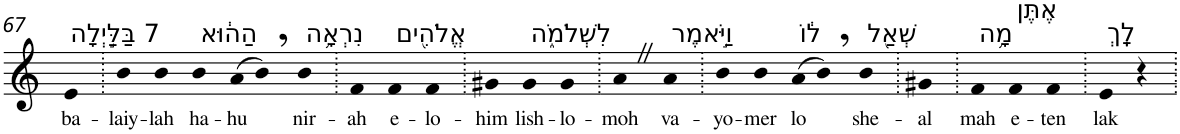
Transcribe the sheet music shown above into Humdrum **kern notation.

**kern	**text
*part1	*part1
*staff1	*staff1
*I"Piano	*
*I'Pno	*
!!LO:PB:g=z
*clefG2	*
*k[]	*
=67	=67
!LO:TX:a:t=7 בַּלַּ֣יְלָה	!
!	!LO:LY:b
4e	ba-
=68.	=68.
!	!LO:LY:b
4b	-laiy-
!	!LO:LY:b
4b	-lah
!LO:TX:a:t=הַה֔וּא	!
!	!LO:LY:b
4b	ha-
!	!LO:LY:b
(>8a	-hu
8b,)	.
!LO:TX:a:t=נִרְאָ֥ה	!
!	!LO:LY:b
4b	nir-
=69.	=69.
!	!LO:LY:b
4f	-ah
!LO:TX:a:t=אֱלֹהִ֖ים	!
!	!LO:LY:b
4f	e-
!	!LO:LY:b
4f	-lo-
=70.	=70.
!	!LO:LY:b
4g#X	-him
!LO:TX:a:t=לִשְׁלֹמֹ֑ה	!
!	!LO:LY:b
4g#	lish-
!	!LO:LY:b
4g#	-lo-
=71.	=71.
!	!LO:LY:b
4aZ	-moh
!LO:TX:a:t=וַיֹּ֣אמֶר	!
!	!LO:LY:b
4a	va-
=72.	=72.
!	!LO:LY:b
4b	-yo-
!	!LO:LY:b
4b	-mer
!LO:TX:a:t=ל֔וֹ	!
!	!LO:LY:b
(>8a	lo
8b,)	.
!LO:TX:a:t=שְׁאַ֖ל	!
!	!LO:LY:b
4b	she-
=73.	=73.
!	!LO:LY:b
4g#X	-al
=74.	=74.
!LO:TX:a:t=מָ֥ה	!
!	!LO:LY:b
4f	mah
!LO:TX:a:t=אֶתֶּן	!
!	!LO:LY:b
4f	e-
!	!LO:LY:b
4f	-ten
=75.	=75.
!LO:TX:a:t=לָֽךְ	!
!	!LO:LY:b
4e	lak
4r	.
=.	=.
*-	*-
